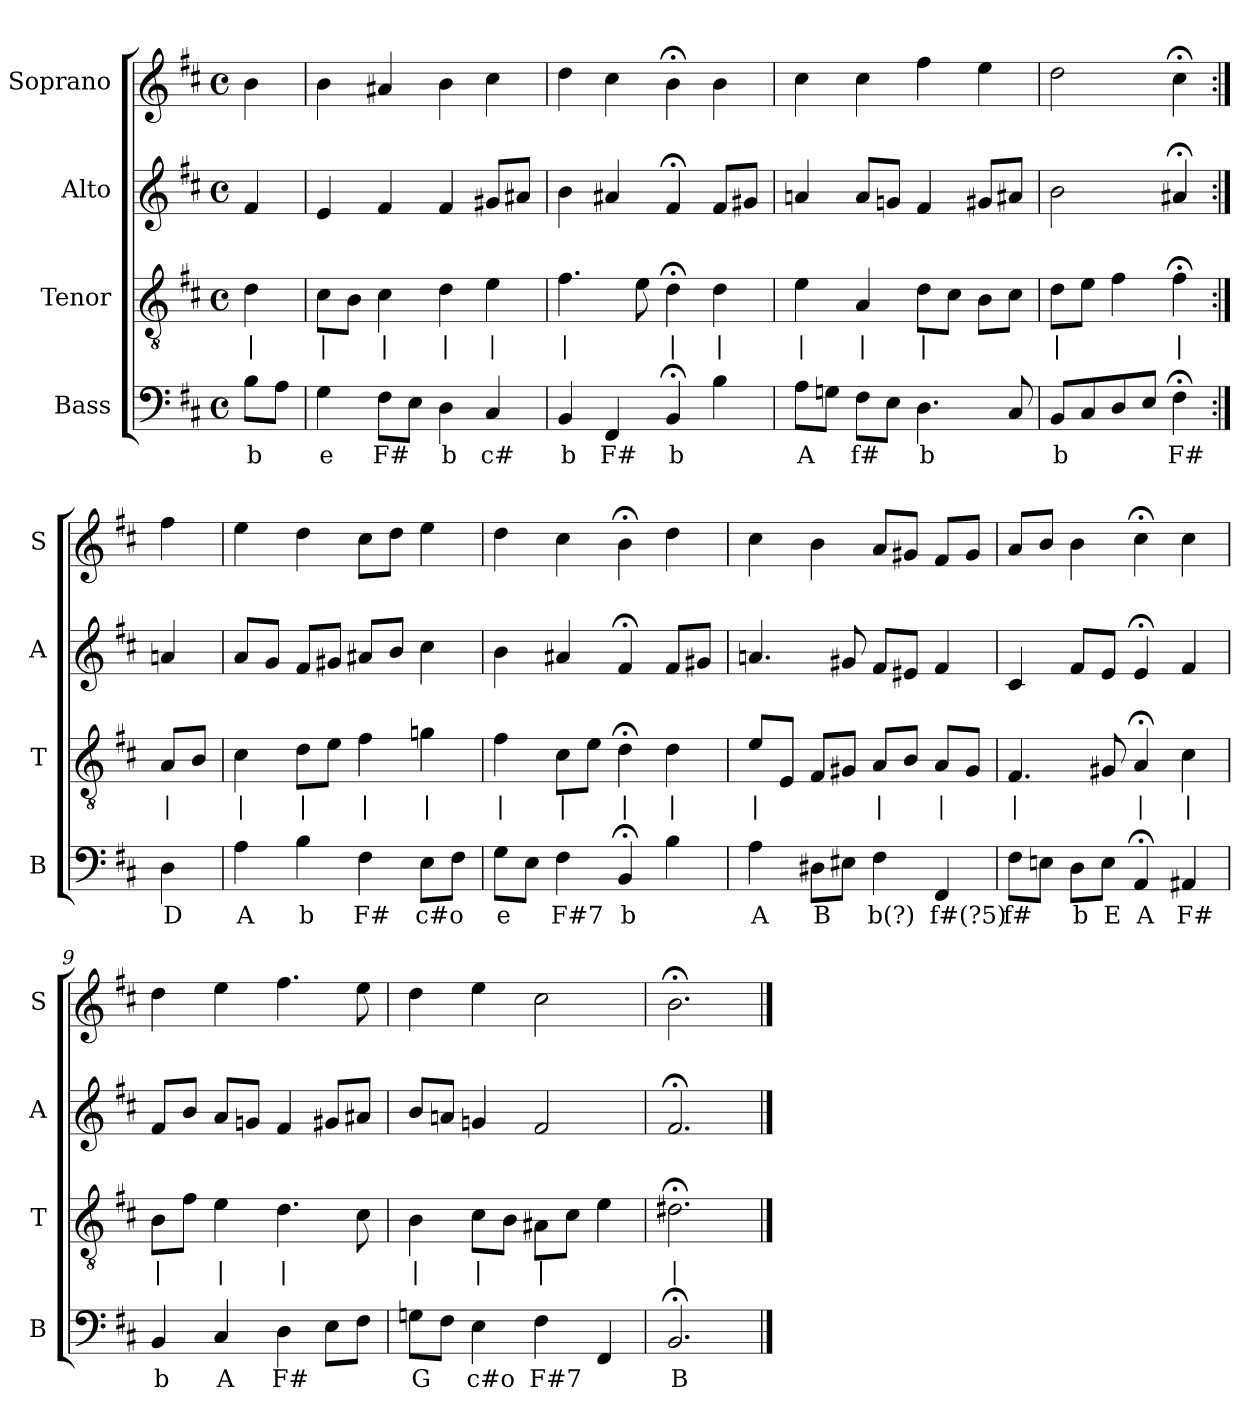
**kern	**text	**kern	**text	**kern	**kern
*part4	*part4	*part3	*part3	*part2	*part1
*staff4	*staff4	*staff3	*staff3	*staff2	*staff1
*I"Bass	*	*I"Tenor	*	*I"Alto	*I"Soprano
*I'B	*	*I'T	*	*I'A	*I'S
*clefF4	*	*clefGv2	*	*clefG2	*clefG2
*k[f#c#]	*	*k[f#c#]	*	*k[f#c#]	*k[f#c#]
*b:	*	*b:	*	*b:	*b:
*M4/4	*	*M4/4	*	*M4/4	*M4/4
*met(c)	*	*met(c)	*	*met(c)	*met(c)
*MM100	*	*MM100	*	*MM100	*MM100
=	=	=	=	=	=
8BL	b	4d	|	4f#	4b
8AJ	.	.	.	.	.
=1	=1	=1	=1	=1	=1
4G	e	8c#L	|	4e	4b
.	.	8BJ	.	.	.
8F#L	F#	4c#	|	4f#	4a#X
8EJ	.	.	.	.	.
4D	b	4d	|	4f#	4b
4C#	c#	4e	|	8g#XL	4cc#
.	.	.	.	8a#XJ	.
=2	=2	=2	=2	=2	=2
4BB	b	4.f#	|	4b	4dd
4FF#	F#	.	.	4a#X	4cc#
.	.	8e	.	.	.
4BB;<	b	4d;<	|	4f#;<	4b;<
4B	.	4d	|	8f#L	4b
.	.	.	.	8g#XJ	.
=3	=3	=3	=3	=3	=3
8AL	A	4e	|	4an	4cc#
8GnJ	.	.	.	.	.
8F#L	f#	4A	|	8aL	4cc#
8EJ	.	.	.	8gnJ	.
4.D	b	8dL	|	4f#	4ff#
.	.	8c#J	.	.	.
.	.	8BL	.	8g#XL	4ee
8C#	.	8c#J	.	8a#XJ	.
=4	=4	=4	=4	=4	=4
8BBL	b	8dL	|	2b	2dd
8C#	.	8eJ	.	.	.
8D	.	4f#	.	.	.
8EJ	.	.	.	.	.
4F#;<	F#	4f#;<	|	4a#X;<	4cc#;<
=:|!	=:|!	=:|!	=:|!	=:|!	=:|!
4D	D	8AL	|	4an	4ff#
.	.	8BJ	.	.	.
=5	=5	=5	=5	=5	=5
4A	A	4c#	|	8aL	4ee
.	.	.	.	8gJ	.
4B	b	8dL	|	8f#L	4dd
.	.	8eJ	.	8g#XJ	.
4F#	F#	4f#	|	8a#XL	8cc#L
.	.	.	.	8bJ	8ddJ
8EL	c#o	4gn	|	4cc#	4ee
8F#J	.	.	.	.	.
=6	=6	=6	=6	=6	=6
8GL	e	4f#	|	4b	4dd
8EJ	.	.	.	.	.
4F#	F#7	8c#L	|	4a#X	4cc#
.	.	8eJ	.	.	.
4BB;<	b	4d;<	|	4f#;<	4b;<
4B	.	4d	|	8f#L	4dd
.	.	.	.	8g#XJ	.
=7	=7	=7	=7	=7	=7
4A	A	8eL	|	4.an	4cc#
.	.	8EJ	.	.	.
8D#XL	B	8F#L	.	.	4b
8E#XJ	.	8G#XJ	.	8g#X	.
4F#	b(?)	8AL	|	8f#L	8aL
.	.	8BJ	.	8e#XJ	8g#XJ
4FF#	f#(?5)	8AL	|	4f#	8f#L
.	.	8G#J	.	.	8g#J
=8	=8	=8	=8	=8	=8
8F#L	f#	4.F#	|	4c#	8aL
8EnJ	.	.	.	.	8bJ
8DL	b	.	.	8f#L	4b
8EJ	E	8G#X	.	8eJ	.
4AA;<	A	4A;<	|	4e;<	4cc#;<
4AA#X	F#	4c#	|	4f#	4cc#
=9	=9	=9	=9	=9	=9
4BB	b	8BL	|	8f#L	4dd
.	.	8f#J	.	8bJ	.
4C#	A	4e	|	8aL	4ee
.	.	.	.	8gnJ	.
4D	F#	4.d	|	4f#	4.ff#
8EL	.	.	.	8g#XL	.
8F#J	.	8c#	.	8a#XJ	8ee
=10	=10	=10	=10	=10	=10
8GnL	G	4B	|	8bL	4dd
8F#J	.	.	.	8anJ	.
4E	c#o	8c#L	|	4gn	4ee
.	.	8BJ	.	.	.
4F#	F#7	8A#XL	|	2f#	2cc#
.	.	8c#J	.	.	.
4FF#	.	4e	.	.	.
=11	=11	=11	=11	=11	=11
2.BB;<	B	2.d#X;<	|	2.f#;<	2.b;<
==	==	==	==	==	==
*-	*-	*-	*-	*-	*-
